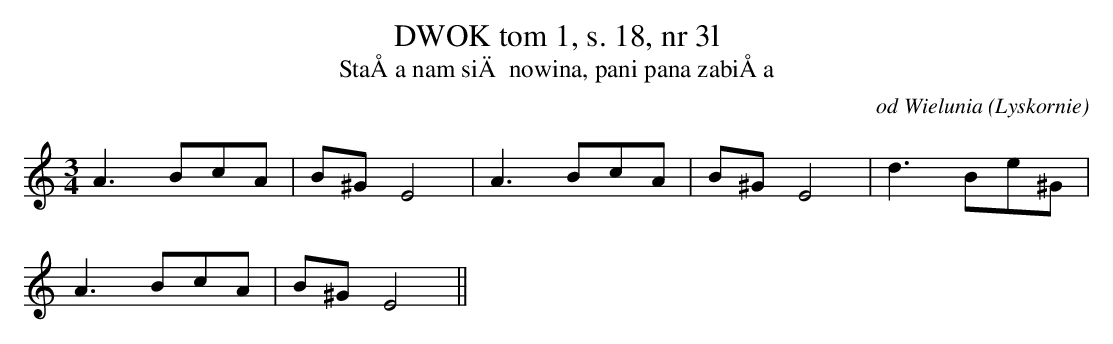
X:1
T: DWOK tom 1, s. 18, nr 3l
T: StaÅa nam siÄ nowina, pani pana zabiÅa
O: od Wielunia (Lyskornie)
M: 3/4
L: 1/8
K: C
A3BcA | B^GE4 | A3BcA | B^GE4 | d3Be^G |
A3BcA | B^GE4||
